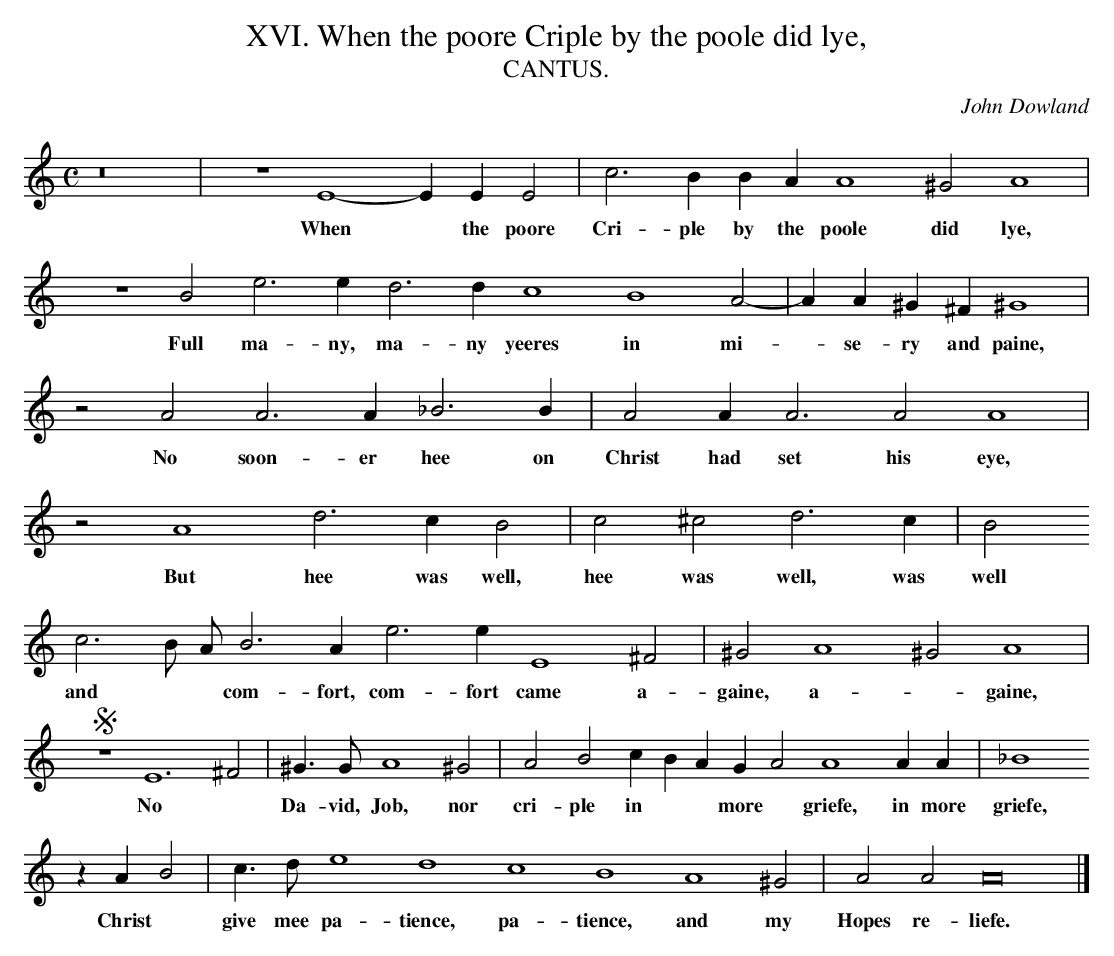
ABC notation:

X:1
T:XVI. When the poore Criple by the poole did lye,
T:CANTUS.
C: John Dowland
L:1/4
M:C
K:A min
z8 | z4 E4 - E E E2 | c3 B B A A4 ^G2 A4 |
w: When * the poore Cri- ple by the poole did lye,
z4 B2 e3 e d3 d c4 B4 A2 - | A A ^G ^F ^G4 |
w: Full ma- ny, ma- ny yeeres in mi- * se- ry and paine,
z2 A2 A3 A _B3 B | A2 A A3 A2 A4 |
w: No soon- er hee on Christ had set his eye,
z2 A4 d3 c B2 | c2 ^c2 d3 c | B2
w: But hee was well, hee was well, was well
c3 B/ A/ B3 A e3 e E4 ^F2 | ^G2 A4 ^G2 A4 |
w: and * * com- fort, com- fort came a- gaine, a- * gaine,
Sz4 E6 ^F2 | ^G > G A4 ^G2 | A2 B2 c B A G A2 A4 A A | _B4
w: No * Da- vid, Job, nor cri- ple in * * more * griefe, in more griefe,
z A B2 | c > d e4 d4 c4 B4 A4 ^G2 | A2 A2 A8 |]
w: Christ * give mee pa- tience, pa- tience, and my Hopes re- liefe.
